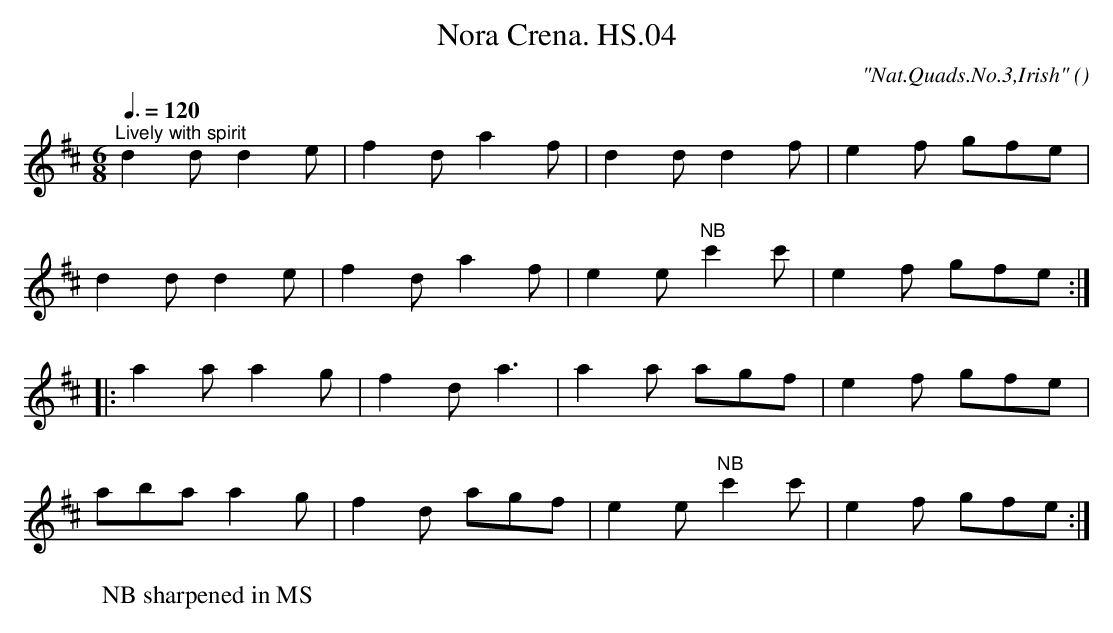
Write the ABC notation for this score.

X:1
T:Nora Crena. HS.04
M:6/8
L:1/8
Q:3/8=120
C:"Nat.Quads.No.3,Irish"
O:
K:D
"^Lively with spirit"d2dd2e|f2da2f|d2dd2f|e2f gfe|
d2dd2e|f2da2f|e2e "NB"c'2c'|e2f gfe:|
|:a2aa2g|f2da3|a2a agf|e2f gfe|
aba a2g|f2d agf|e2e"NB" c'2c'|e2f gfe:|
W:NB sharpened in MS
